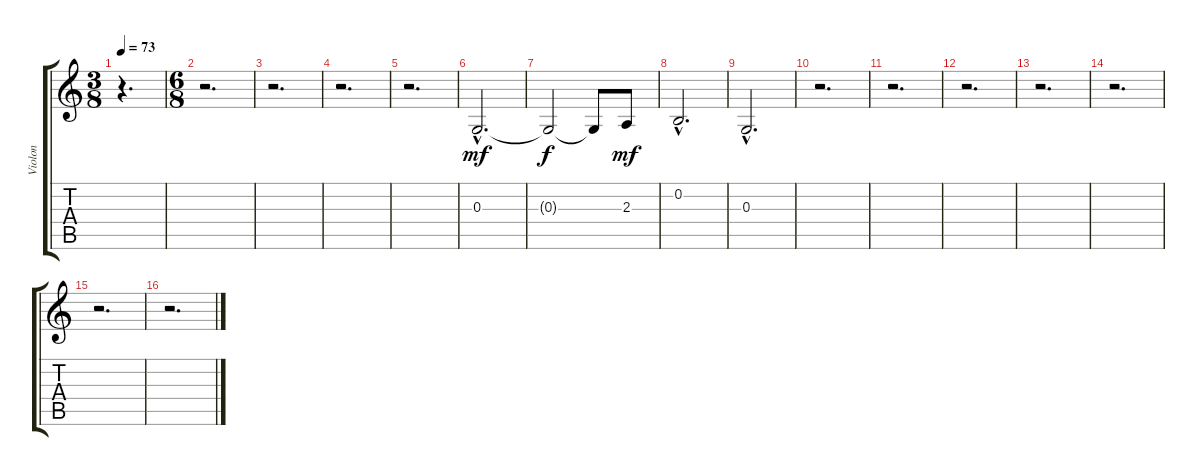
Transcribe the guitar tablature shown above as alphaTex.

\track ("Violon" "Violon") {instrument violin}
\staff {score tabs}
\tuning (E4 B3 G3 D3 A2 E2) {hide}
\ts (3 8)
\tempo 73
\clef g2
\ks c
r.4{d dy mf instrument violin} |
\ts (6 8)
r.2{d} |
r.2{d} |
r.2{d} |
r.2{d} |
0.3{hac}.2{d} |
0.3{t}.2{dy f} 0.3{t}.8 2.3.8{dy mf} |
0.2{hac}.2{d} |
0.3{hac}.2{d} |
r.2{d} |
r.2{d} |
r.2{d} |
r.2{d} |
r.2{d} |
r.2{d} |
r.2{d}
